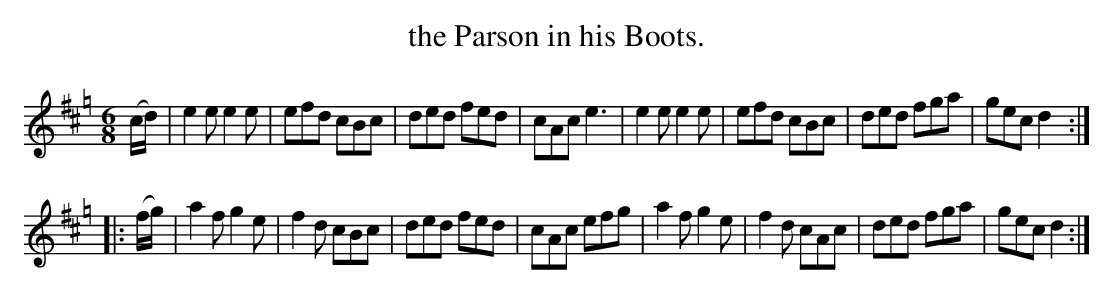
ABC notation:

X:1
T:the Parson in his Boots.
M:6/8
L:1/8
K:Hp
(c/d/)|e2e e2e|efd cBc|ded fed|cAc e3 |\
       e2e e2e|efd cBc|ded fga|gec d2::
(f/g/)|a2f g2e|f2d cBc|ded fed|cAc efg|\
       a2f g2e|f2d cAc|ded fga|gec d2:|
